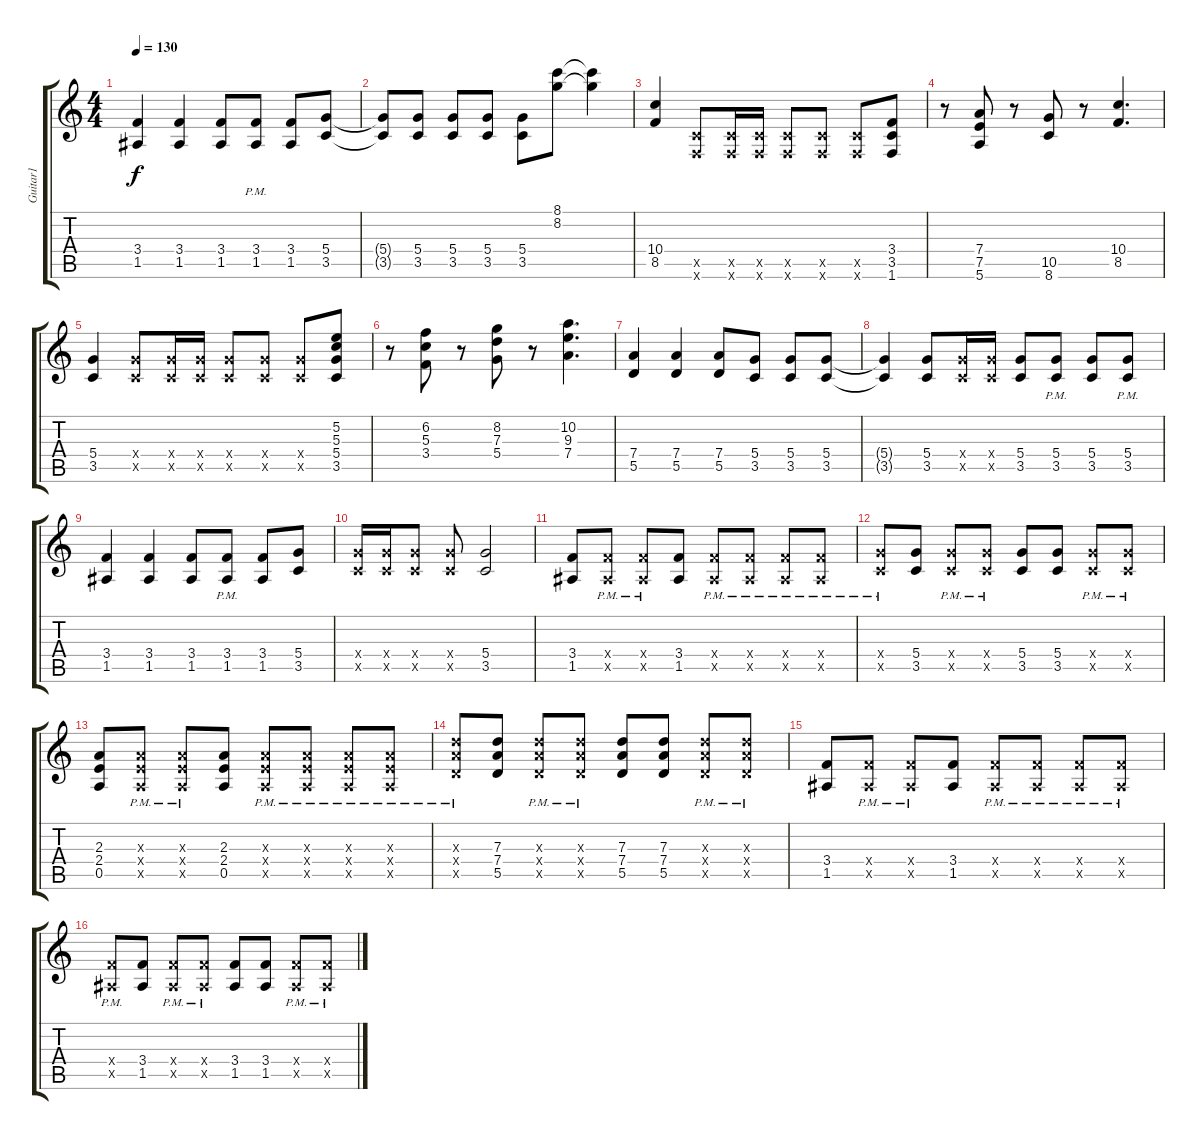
\track ("Guitar1" "Guitar1") {instrument overdrivenguitar}
\staff {score tabs}
\tuning (E4 B3 G3 D3 A2 E2) {hide}
\ts (4 4)
\tempo 130
\clef g2
\ks c
(3.4 1.5).4{dy f} (3.4 1.5).4 (3.4 1.5).8 (3.4{pm} 1.5{pm}).8 (3.4 1.5).8 (5.4 3.5).8 |
(5.4{t} 3.5{t}).8 (5.4 3.5).8 (5.4 3.5).8 (5.4 3.5).8 (5.4 3.5).8 (8.1 8.2).8 (8.1{t} 8.2{t}).4 |
(10.4 8.5).4 (3.5{x} 1.6{x}).8 (3.5{x} 1.6{x}).16 (3.5{x} 1.6{x}).16 (3.5{x} 1.6{x}).8 (3.5{x} 1.6{x}).8 (3.5{x} 1.6{x}).8 (3.4 3.5 1.6).8 |
r.8 (7.4 7.5 5.6).8 r.8 (10.5 8.6).8 r.8 (10.4 8.5).4{d} |
(5.4 3.5).4 (5.4{x} 3.5{x}).8 (5.4{x} 3.5{x}).16 (5.4{x} 3.5{x}).16 (5.4{x} 3.5{x}).8 (5.4{x} 3.5{x}).8 (5.4{x} 3.5{x}).8 (5.2 5.3 5.4 3.5).8 |
r.8 (6.2 5.3 3.4).8 r.8 (8.2 7.3 5.4).8 r.8 (10.2 9.3 7.4).4{d} |
(7.4 5.5).4 (7.4 5.5).4 (7.4 5.5).8 (5.4 3.5).8 (5.4 3.5).8 (5.4 3.5).8 |
(5.4{t} 3.5{t}).4 (5.4 3.5).8 (5.4{x} 3.5{x}).16 (5.4{x} 3.5{x}).16 (5.4 3.5).8 (5.4{pm} 3.5{pm}).8 (5.4 3.5).8 (5.4{pm} 3.5{pm}).8 |
(3.4 1.5).4 (3.4 1.5).4 (3.4 1.5).8 (3.4{pm} 1.5{pm}).8 (3.4 1.5).8 (5.4 3.5).8 |
(5.4{x} 3.5{x}).16 (5.4{x} 3.5{x}).16 (5.4{x} 3.5{x}).8 (5.4{x} 3.5{x}).8 (5.4 3.5).2 |
(3.4 1.5).8 (3.4{pm x} 1.5{pm x}).8 (3.4{pm x} 1.5{pm x}).8 (3.4 1.5).8 (3.4{pm x} 1.5{pm x}).8 (3.4{pm x} 1.5{pm x}).8 (3.4{pm x} 1.5{pm x}).8 (3.4{pm x} 1.5{pm x}).8 |
(5.4{pm x} 3.5{pm x}).8 (5.4 3.5).8 (5.4{pm x} 3.5{pm x}).8 (5.4{pm x} 3.5{pm x}).8 (5.4 3.5).8 (5.4 3.5).8 (5.4{pm x} 3.5{pm x}).8 (5.4{pm x} 3.5{pm x}).8 |
(2.3 2.4 0.5).8 (2.3{pm x} 2.4{pm x} 0.5{pm x}).8 (2.3{pm x} 2.4{pm x} 0.5{pm x}).8 (2.3 2.4 0.5).8 (2.3{pm x} 2.4{pm x} 0.5{pm x}).8 (2.3{pm x} 2.4{pm x} 0.5{pm x}).8 (2.3{pm x} 2.4{pm x} 0.5{pm x}).8 (2.3{pm x} 2.4{pm x} 0.5{pm x}).8 |
(7.3{pm x} 7.4{pm x} 5.5{pm x}).8 (7.3 7.4 5.5).8 (7.3{pm x} 7.4{pm x} 5.5{pm x}).8 (7.3{pm x} 7.4{pm x} 5.5{pm x}).8 (7.3 7.4 5.5).8 (7.3 7.4 5.5).8 (7.3{pm x} 7.4{pm x} 5.5{pm x}).8 (7.3{pm x} 7.4{pm x} 5.5{pm x}).8 |
(3.4 1.5).8 (3.4{pm x} 1.5{pm x}).8 (3.4{pm x} 1.5{pm x}).8 (3.4 1.5).8 (3.4{pm x} 1.5{pm x}).8 (3.4{pm x} 1.5{pm x}).8 (3.4{pm x} 1.5{pm x}).8 (3.4{pm x} 1.5{pm x}).8 |
(3.4{pm x} 1.5{pm x}).8 (3.4 1.5).8 (3.4{pm x} 1.5{pm x}).8 (3.4{pm x} 1.5{pm x}).8 (3.4 1.5).8 (3.4 1.5).8 (3.4{pm x} 1.5{pm x}).8 (3.4{pm x} 1.5{pm x}).8
